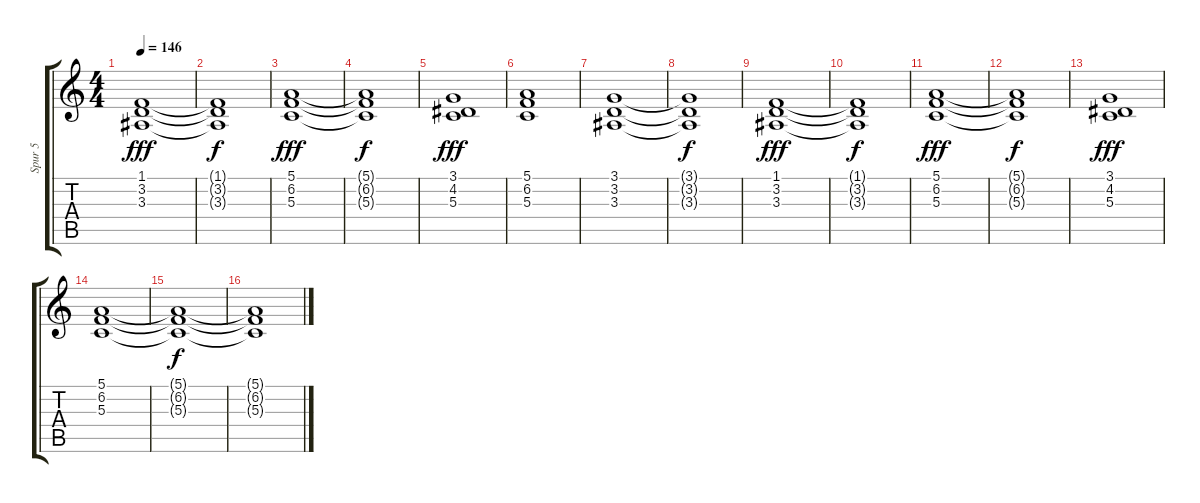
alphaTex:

\track ("Spur 5" "Spur 5") {instrument pad8sweep}
\staff {score tabs}
\tuning (E4 B3 G3 D3 A2 E2) {hide}
\ts (4 4)
\tempo 146
\clef g2
\ks c
(1.1 3.2 3.3).1{dy fff} |
(1.1{t} 3.2{t} 3.3{t}).1{dy f} |
(5.1 6.2 5.3).1{dy fff} |
(5.1{t} 6.2{t} 5.3{t}).1{dy f} |
(3.1 4.2 5.3).1{dy fff} |
(5.1 6.2 5.3).1 |
(3.1 3.2 3.3).1 |
(3.1{t} 3.2{t} 3.3{t}).1{dy f} |
(1.1 3.2 3.3).1{dy fff} |
(1.1{t} 3.2{t} 3.3{t}).1{dy f} |
(5.1 6.2 5.3).1{dy fff} |
(5.1{t} 6.2{t} 5.3{t}).1{dy f} |
(3.1 4.2 5.3).1{dy fff} |
(5.1 6.2 5.3).1 |
(5.1{t} 6.2{t} 5.3{t}).1{dy f} |
(5.1{t} 6.2{t} 5.3{t}).1
